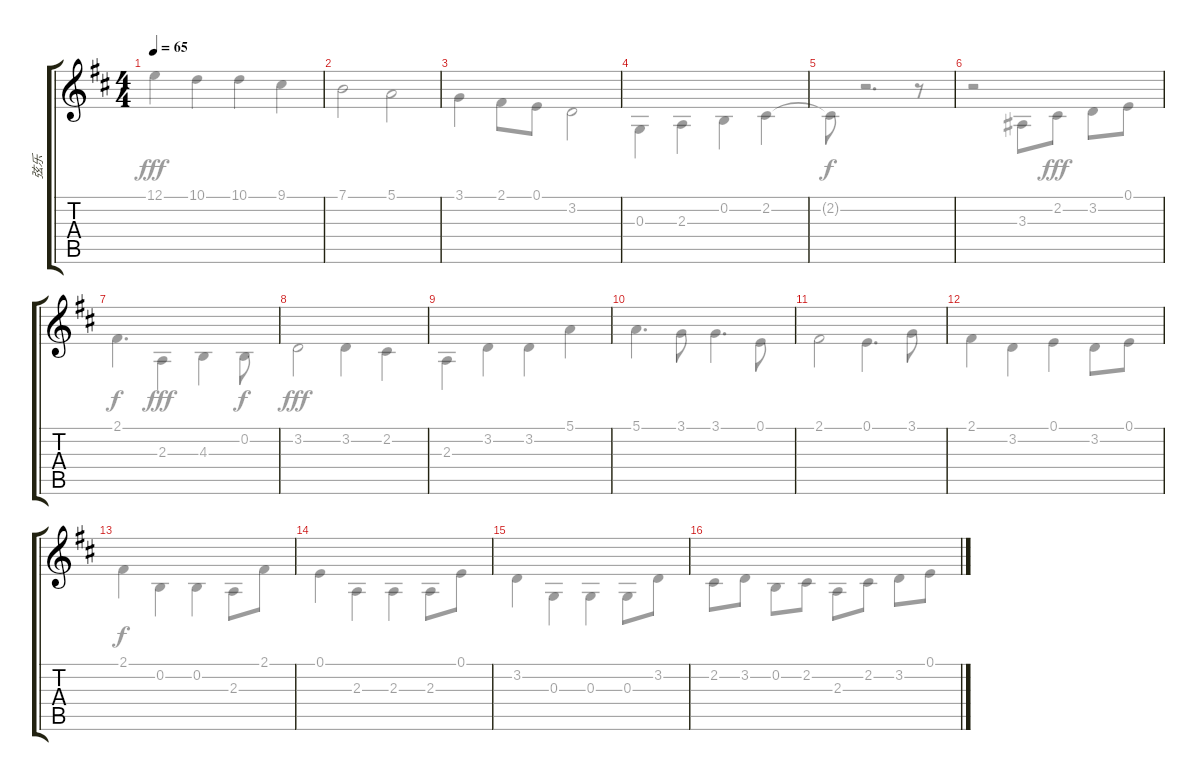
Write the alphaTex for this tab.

\track ("弦乐" "弦乐") {instrument stringensemble2}
\staff {score tabs}
\tuning (E4 B3 G3 D3 A2 E2) {hide}
\voice
\ts (4 4)
\tempo 65
\clef g2
\ks d
|
|
|
|
|
|
|
|
|
|
|
|
|
|
|
\voice
\clef g2
\ks d
12.1.4{dy fff} 10.1.4 10.1.4 9.1.4 |
7.1.2 5.1.2 |
3.1.4 2.1.8 0.1.8 3.2.2 |
0.3.4 2.3.4 0.2.4 2.2.4 |
2.2{t}.8{dy f} r.2{d} r.8 |
r.2 3.3.8 2.2.8{dy fff} 3.2.8 0.1.8 |
2.1.4{d dy f} 2.3.4{dy fff} 4.3.4 0.2.8{dy f} |
3.2.2{dy fff} 3.2.4 2.2.4 |
2.3.4 3.2.4 3.2.4 5.1.4 |
5.1.4{d} 3.1.8 3.1.4{d} 0.1.8 |
2.1.2 0.1.4{d} 3.1.8 |
2.1.4 3.2.4 0.1.4 3.2.8 0.1.8 |
2.1.4{dy f} 0.2.4 0.2.4 2.3.8 2.1.8 |
0.1.4 2.3.4 2.3.4 2.3.8 0.1.8 |
3.2.4 0.3.4 0.3.4 0.3.8 3.2.8 |
2.2.8 3.2.8 0.2.8 2.2.8 2.3.8 2.2.8 3.2.8 0.1.8
